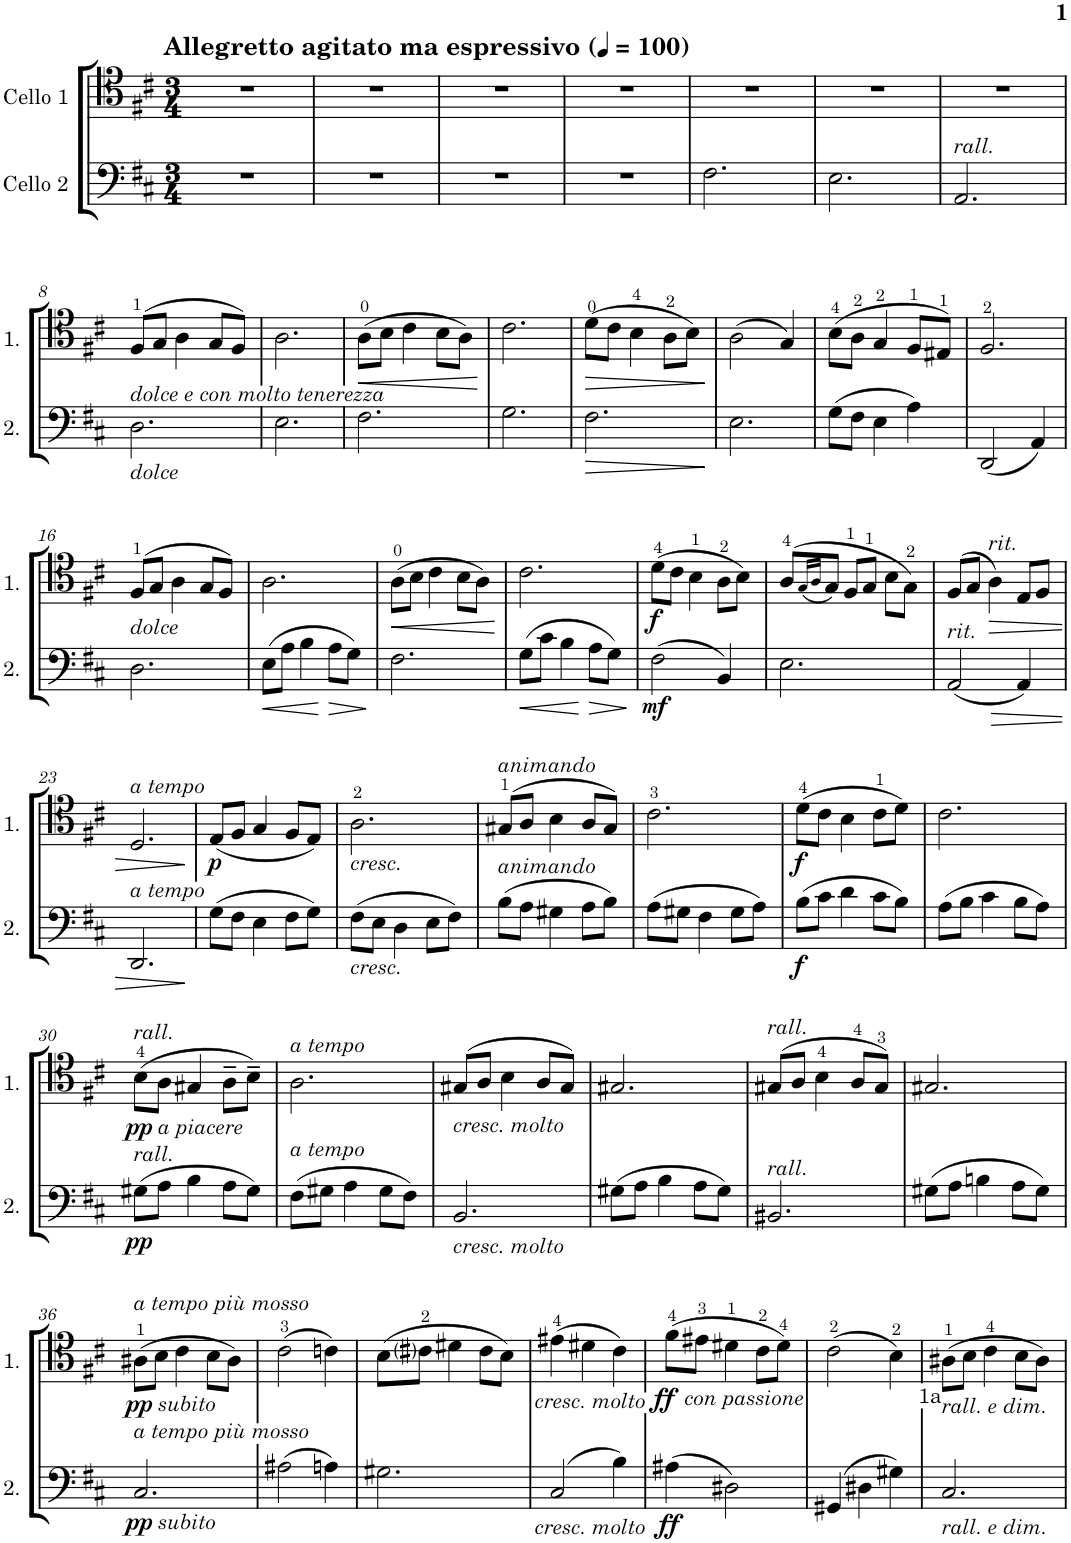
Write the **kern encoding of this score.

**kern	**dynam	**kern	**dynam
*part2	*part2	*part1	*part1
*staff2	*staff2	*staff1	*staff1
*I"Cello 2	*	*I"Cello 1	*
*clefF4	*	*clefC4	*
*k[f#c#]	*	*k[f#c#]	*
*M3/4	*	*M3/4	*
*MM100	*	*MM100	*
=1	=1	=1	=1
!	!	!LO:TX:a:B:t=Allegretto agitato ma espressivo	!
2.r	.	2.r	.
=2	=2	=2	=2
2.r	.	2.r	.
=3	=3	=3	=3
2.r	.	2.r	.
=4	=4	=4	=4
2.r	.	2.r	.
=5	=5	=5	=5
2.F#\	.	2.r	.
=6	=6	=6	=6
2.E\	.	2.r	.
=7	=7	=7	=7
!LO:TX:a:i:t=rall.	!	!	!
2.AA/	.	2.r	.
!!LO:LB:g=z
=8	=8	=8	=8
!	!	!LO:TX:b:i:t=dolce e con molto tenerezza	!
!LO:TX:b:i:t=dolce	!	!	!
2.D\	.	(8F#/L	.
.	.	8G/J	.
.	.	4A\	.
.	.	8G/L	.
.	.	8F#/J)	.
=9	=9	=9	=9
2.E\	.	2.A\	.
=10	=10	=10	=10
!	!	!	!LO:HP:b
2.F#\	.	(8A\L	<
.	.	8B\J	.
.	.	4c#\	.
.	.	8B\L	.
.	.	8A\J)	.
.	.	.	[
=11	=11	=11	=11
2.G\	.	2.c#\	.
=12	=12	=12	=12
!	!LO:HP:b	!	!LO:HP:b
2.F#\	>	(8d\L	>
.	.	8c#\J	.
.	.	4B\	.
.	.	8A\L	.
.	.	8B\J)	.
.	]	.	]
=13	=13	=13	=13
2.E\	.	(2A\	.
.	.	4G/)	.
=14	=14	=14	=14
(8G\L	.	(8B\L	.
8F#\J	.	8A\J	.
4E\	.	4G/	.
4A\)	.	8F#/L	.
.	.	8E#X/J)	.
=15	=15	=15	=15
(2DD/	.	2.F#/	.
4AA/)	.	.	.
!!LO:LB:g=z
=16	=16	=16	=16
!	!	!LO:TX:b:i:t=dolce	!
2.D\	.	(8F#/L	.
.	.	8G/J	.
.	.	4A\	.
.	.	8G/L	.
.	.	8F#/J)	.
=17	=17	=17	=17
!	!LO:HP:b	!	!
(8E\L	<	2.A\	.
8A\J	.	.	.
4B\	.	.	.
!	!LO:HP:n=1:b	!	!
8A\L	[ >	.	.
8G\J)	.	.	.
.	]	.	.
=18	=18	=18	=18
!	!	!	!LO:HP:b
2.F#\	.	(8A\L	<
.	.	8B\J	.
.	.	4c#\	.
.	.	8B\L	.
.	.	8A\J)	.
.	.	.	[
=19	=19	=19	=19
!	!LO:HP:b	!	!
(8G\L	<	2.c#\	.
8c#\J	.	.	.
4B\	.	.	.
!	!LO:HP:n=1:b	!	!
8A\L	[ >	.	.
8G\J)	.	.	.
.	]	.	.
=20	=20	=20	=20
!	!LO:DY:b	!	!LO:DY:b
(2F#\	mf	(8d\L	f
.	.	8c#\J	.
.	.	4B\	.
4BB/)	.	8A\L	.
.	.	8B\J)	.
=21	=21	=21	=21
2.E\	.	(8A/L	.
.	.	(16qG/LL	.
.	.	16qA/JJ	.
.	.	8G/J)	.
.	.	8F#/L	.
.	.	8G/J	.
.	.	8B\L	.
.	.	8G\J)	.
=22	=22	=22	=22
!LO:TX:a:i:t=rit.	!	!	!
(2AA/	.	(8F#/L	.
.	.	8G/J	.
!	!	!LO:TX:a:i:t=rit.	!
!	!	!	!LO:HP:b
.	.	4A\)	>
!	!LO:HP:b	!	!
4AA/)	>	8E/L	.
.	.	8F#/J	.
!!LO:LB:g=z
=23	=23	=23	=23
!	!	!LO:TX:a:i:t=a tempo	!
!LO:TX:a:i:t=a tempo	!	!	!
2.DD/	.	2.D/	.
.	]	.	]
=24	=24	=24	=24
!	!	!	!LO:DY:b
(8G\L	.	(8E/L	p
8F#\J	.	8F#/J	.
4E\	.	4G/	.
8F#\L	.	8F#/L	.
8G\J)	.	8E/J)	.
=25	=25	=25	=25
!	!	!LO:TX:b:i:t=cresc.	!
!LO:TX:b:i:t=cresc.	!	!	!
(8F#\L	.	2.A\	.
8E\J	.	.	.
4D\	.	.	.
8E\L	.	.	.
8F#\J)	.	.	.
=26	=26	=26	=26
!	!	!LO:TX:a:i:t=animando	!
!LO:TX:a:i:t=animando	!	!	!
(8B\L	.	(8G#X/L	.
8A\J	.	8A/J	.
4G#X\	.	4B\	.
8A\L	.	8A/L	.
8B\J)	.	8G#/J)	.
=27	=27	=27	=27
(8A\L	.	2.c#\	.
8G#X\J	.	.	.
4F#\	.	.	.
8G#\L	.	.	.
8A\J)	.	.	.
=28	=28	=28	=28
!	!LO:DY:b	!	!LO:DY:b
(8B\L	f	(8d\L	f
8c#\J	.	8c#\J	.
4d\	.	4B\	.
8c#\L	.	8c#\L	.
8B\J)	.	8d\J)	.
=29	=29	=29	=29
(8A\L	.	2.c#\	.
8B\J	.	.	.
4c#\	.	.	.
8B\L	.	.	.
8A\J)	.	.	.
!!LO:LB:g=z
=30	=30	=30	=30
!	!	!LO:TX:a:i:t=rall.	!
!LO:TX:a:i:t=rall.	!	!	!
!	!LO:DY:b	!	!LO:DY:b
!	!	!	!LO:DY:n=1:b
(8G#X\L	pp	(8B\L	pp other-dynamics
8A\J	.	8A\J	.
4B\	.	4G#X/	.
8A\L	.	8A~\L	.
8G#\J)	.	8B~\J)	.
=31	=31	=31	=31
!	!	!LO:TX:a:i:t=a tempo	!
!LO:TX:a:i:t=a tempo	!	!	!
(8F#\L	.	2.A\	.
8G#X\J	.	.	.
4A\	.	.	.
8G#\L	.	.	.
8F#\J)	.	.	.
=32	=32	=32	=32
!	!	!LO:TX:b:i:t=cresc. molto	!
!LO:TX:b:i:t=cresc. molto	!	!	!
2.BB/	.	(8G#X/L	.
.	.	8A/J	.
.	.	4B\	.
.	.	8A/L	.
.	.	8G#/J)	.
=33	=33	=33	=33
(8G#X\L	.	2.G#X/	.
8A\J	.	.	.
4B\	.	.	.
8A\L	.	.	.
8G#\J)	.	.	.
=34	=34	=34	=34
!	!	!LO:TX:a:i:t=rall.	!
!LO:TX:a:i:t=rall.	!	!	!
2.BB#X/	.	(8G#X/L	.
.	.	8A/J	.
.	.	4B\	.
.	.	8A/L	.
.	.	8G#/J)	.
=35	=35	=35	=35
(8G#X\L	.	2.G#X/	.
8A\J	.	.	.
4Bn\	.	.	.
8A\L	.	.	.
8G#\J)	.	.	.
!!LO:LB:g=z
=36	=36	=36	=36
!	!	!LO:TX:a:i:t=a tempo più mosso	!
!LO:TX:a:i:t=a tempo più mosso	!	!	!
!	!LO:DY:b	!	!
!	!LO:DY:n=1:b	!	!LO:DY:b
!	!	!	!LO:DY:n=1:b
2.C#/	pp other-dynamics	(8A#X\L	pp other-dynamics
.	.	8B\J	.
.	.	4c#\	.
.	.	8B\L	.
.	.	8A#\J)	.
=37	=37	=37	=37
(2A#X\	.	(2c#\	.
4An\)	.	4cn\)	.
=38	=38	=38	=38
2.G#X\	.	(8B\L	.
.	.	8c#i\J	.
.	.	4d#X\	.
.	.	8c#\L	.
.	.	8B\J)	.
=39	=39	=39	=39
!	!	!LO:TX:b:i:t=cresc. molto	!
!LO:TX:b:i:t=cresc. molto	!	!	!
(2C#/	.	(4e#X\	.
.	.	4d#X\	.
4B\)	.	4c#\)	.
=40	=40	=40	=40
!	!LO:DY:b	!	!LO:DY:b
!	!	!	!LO:DY:n=1:b
(4A#X\	ff	(8f#\L	ff other-dynamics
.	.	8e#X\J	.
2D#X\)	.	4d#X\	.
.	.	8c#\L	.
.	.	8d#\J)	.
=41	=41	=41	=41
(4GG#X/	.	(2c#\	.
4D#X\	.	.	.
4G#X\)	.	4B\)	.
=42	=42	=42	=42
!	!	!LO:TX:b:i:t=rall. e dim.	!
!	!	!LO:TX:b:t=1a	!
!LO:TX:b:i:t=rall. e dim.	!	!	!
2.C#/	.	(8A#X\L	.
.	.	8B\J	.
.	.	4c#\	.
.	.	8B\L	.
.	.	8A#\J)	.
=	=	=	=
*-	*-	*-	*-
